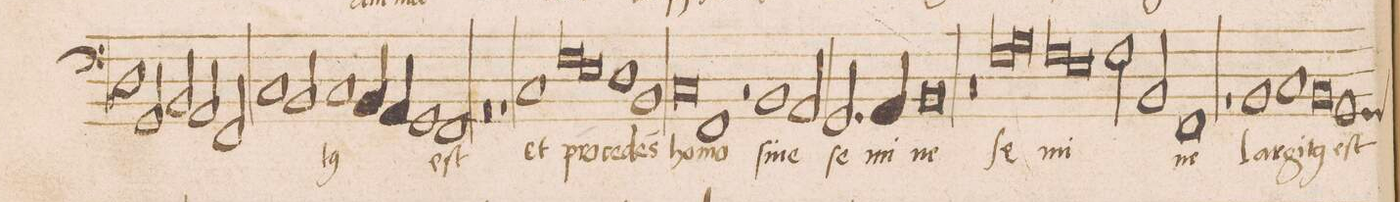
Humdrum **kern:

**kern	**text
*I"BASVS	*
*clefF4	*
*k[b-]	*
*met(c|)	*
*M2/1	*
1D\	.
2GG/	.
2BB-/	.
=48-	=48-
2AA/	.
2FF/	.
1C/	.
=49-	=49-
2BB-/	.
1C/	-t(um)
4BB-/	.
4AA/	.
=50-	=50-
1GG/	.
1FF/	eſt
=51-	=51-
0r	.
=52-	=52-
1r	.
1C/	et
=53-	=53-
*lig	*
1F\	pro-
1E\	.
*Xlig	*
=54-	=54-
1D\	-ce-
1BB-/	-de(n)s
=55-	=55-
0C/	ho-
=56-	=56-
1FF/	-mo
2r	.
1BB-/	ſi-
=57-	=57-
2AA/	-ne
2.GG/	ſe-
4AA/	-mi-
=58-	=58-
0BB-/	-ne
=59-	=59-
0r	.
=60-	=60-
*lig	*
1F\	ſe-
1G\	.
*Xlig	*
=61-	=61-
*lig	*
1F\	-mi-
1E\	.
*Xlig	*
=62-	=62-
2F\	.
2BB-/	.
1FF/	-ne
=63-	=63-
1r	.
1BB-/	lar-
=64-	=64-
1C/	-gi-
0BB-/	-t(us)
=65-	=65-
*custos:GG	*
1AA/	eſt
=66-	=66-
*-	*-
